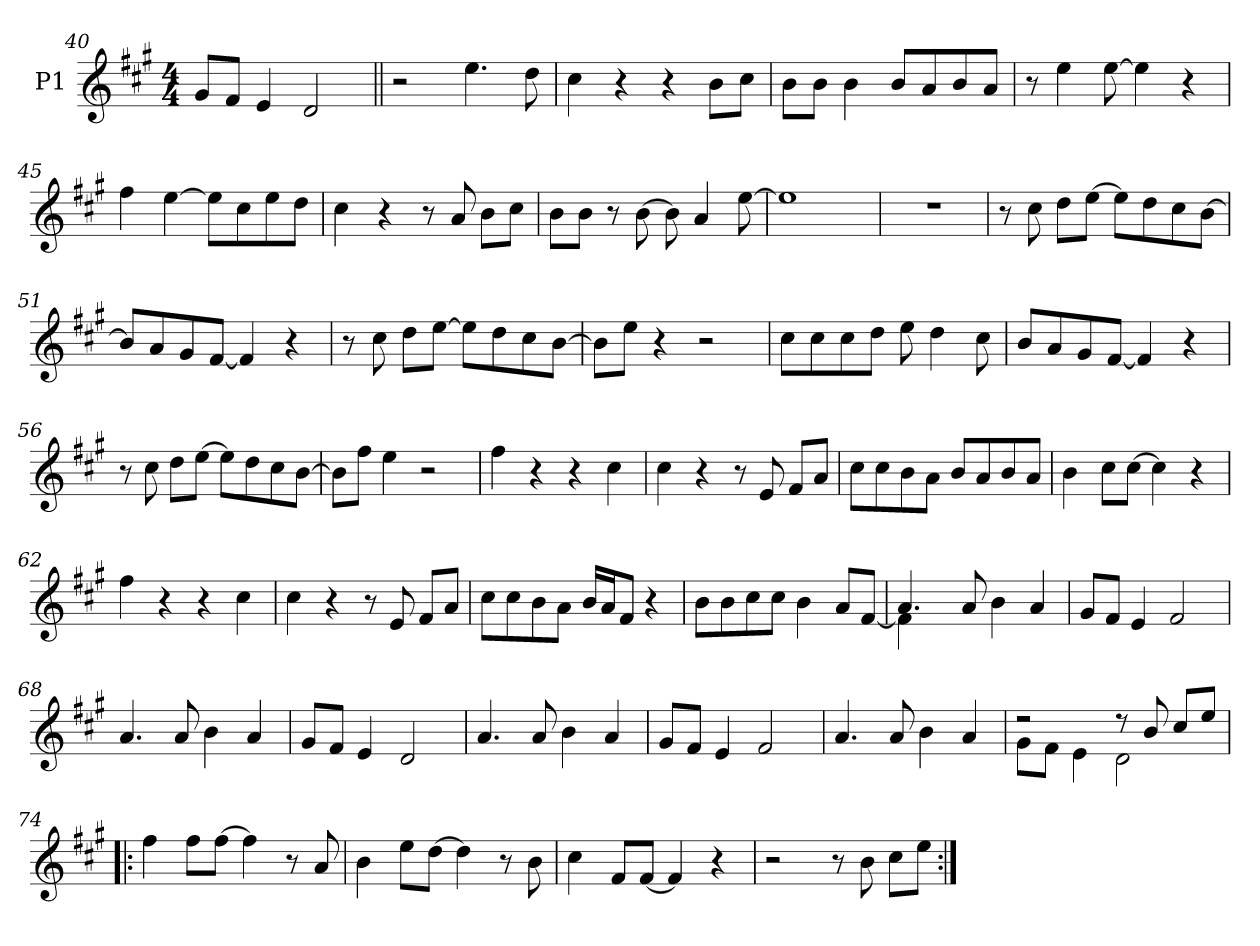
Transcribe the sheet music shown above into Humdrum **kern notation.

**kern
*part1
*staff1
*I"P1
*clefG2
*k[f#c#g#]
*f#:
*M4/4
=40
8g#/L
8f#/J
4e/
2d/
=41||
2r
4.ee\
8dd\
!!LO:LB:g=z
=42
4cc#\
4r
4r
8b\L
8cc#\J
=43
8b\L
8b\J
4b\
8b/L
8a/
8b/
8a/J
=44
8r
4ee\
[>8ee\
4ee\]
4r
=45
4ff#\
[>4ee\
8ee\L]
8cc#\
8ee\
8dd\J
=46
4cc#\
4r
8r
8a/
8b\L
8cc#\J
!!LO:LB:g=z
=47
8b\L
8b\J
8r
[>8b\
8b\]
4a/
[>8ee\
=48
1ee]
=49
1r
=50
8r
8cc#\
8dd\L
[>8ee\J
8ee\L]
8dd\
8cc#\
[>8b\J
=51
8b/L]
8a/
8g#/
[<8f#/J
4f#/]
4r
=52
8r
8cc#\
8dd\L
[>8ee\J
8ee\L]
8dd\
8cc#\
[>8b\J
!!LO:LB:g=z
=53
8b\L]
8ee\J
4r
2r
=54
8cc#\L
8cc#\
8cc#\
8dd\J
8ee\
4dd\
8cc#\
=55
8b/L
8a/
8g#/
[<8f#/J
4f#/]
4r
=56
8r
8cc#\
8dd\L
[>8ee\J
8ee\L]
8dd\
8cc#\
[>8b\J
=57
8b\L]
8ff#\J
4ee\
2r
!!LO:PB:g=z
=58
4ff#\
4r
4r
4cc#\
=59
4cc#\
4r
8r
8e/
8f#/L
8a/J
=60
8cc#\L
8cc#\
8b\
8a\J
8b/L
8a/
8b/
8a/J
=61
4b\
8cc#\L
[>8cc#\J
4cc#\]
4r
=62
4ff#\
4r
4r
4cc#\
!!LO:LB:g=z
=63
4cc#\
4r
8r
8e/
8f#/L
8a/J
=64
8cc#\L
8cc#\
8b\
8a\J
16b/LL
16a/J
8f#/J
4r
=65
8b\L
8b\
8cc#\
8cc#\J
4b\
8a/L
[<8f#/J
=66
*^
4.a/	4f#\]
.	4ryy
8a/	.
4b\	2ryy
4a/	.
*v	*v
=67
8g#/L
8f#/J
4e/
2f#/
!!LO:LB:g=z
=68
4.a/
8a/
4b\
4a/
=69
8g#/L
8f#/J
4e/
2d/
=70
4.a/
8a/
4b\
4a/
=71
8g#/L
8f#/J
4e/
2f#/
=72
4.a/
8a/
4b\
4a/
=73
*^
2r	8g#\L
.	8f#\J
.	4e\
8r	2d\
8b/	.
8cc#/L	.
8ee/J	.
*v	*v
!!LO:LB:g=z
=74!|:
4ff#\
8ff#\L
[>8ff#\J
4ff#\]
8r
8a/
=75
4b\
8ee\L
[>8dd\J
4dd\]
8r
8b\
=76
4cc#\
8f#/L
[<8f#/J
4f#/]
4r
=77
2r
8r
8b\
8cc#\L
8ee\J
=:|!
*-
